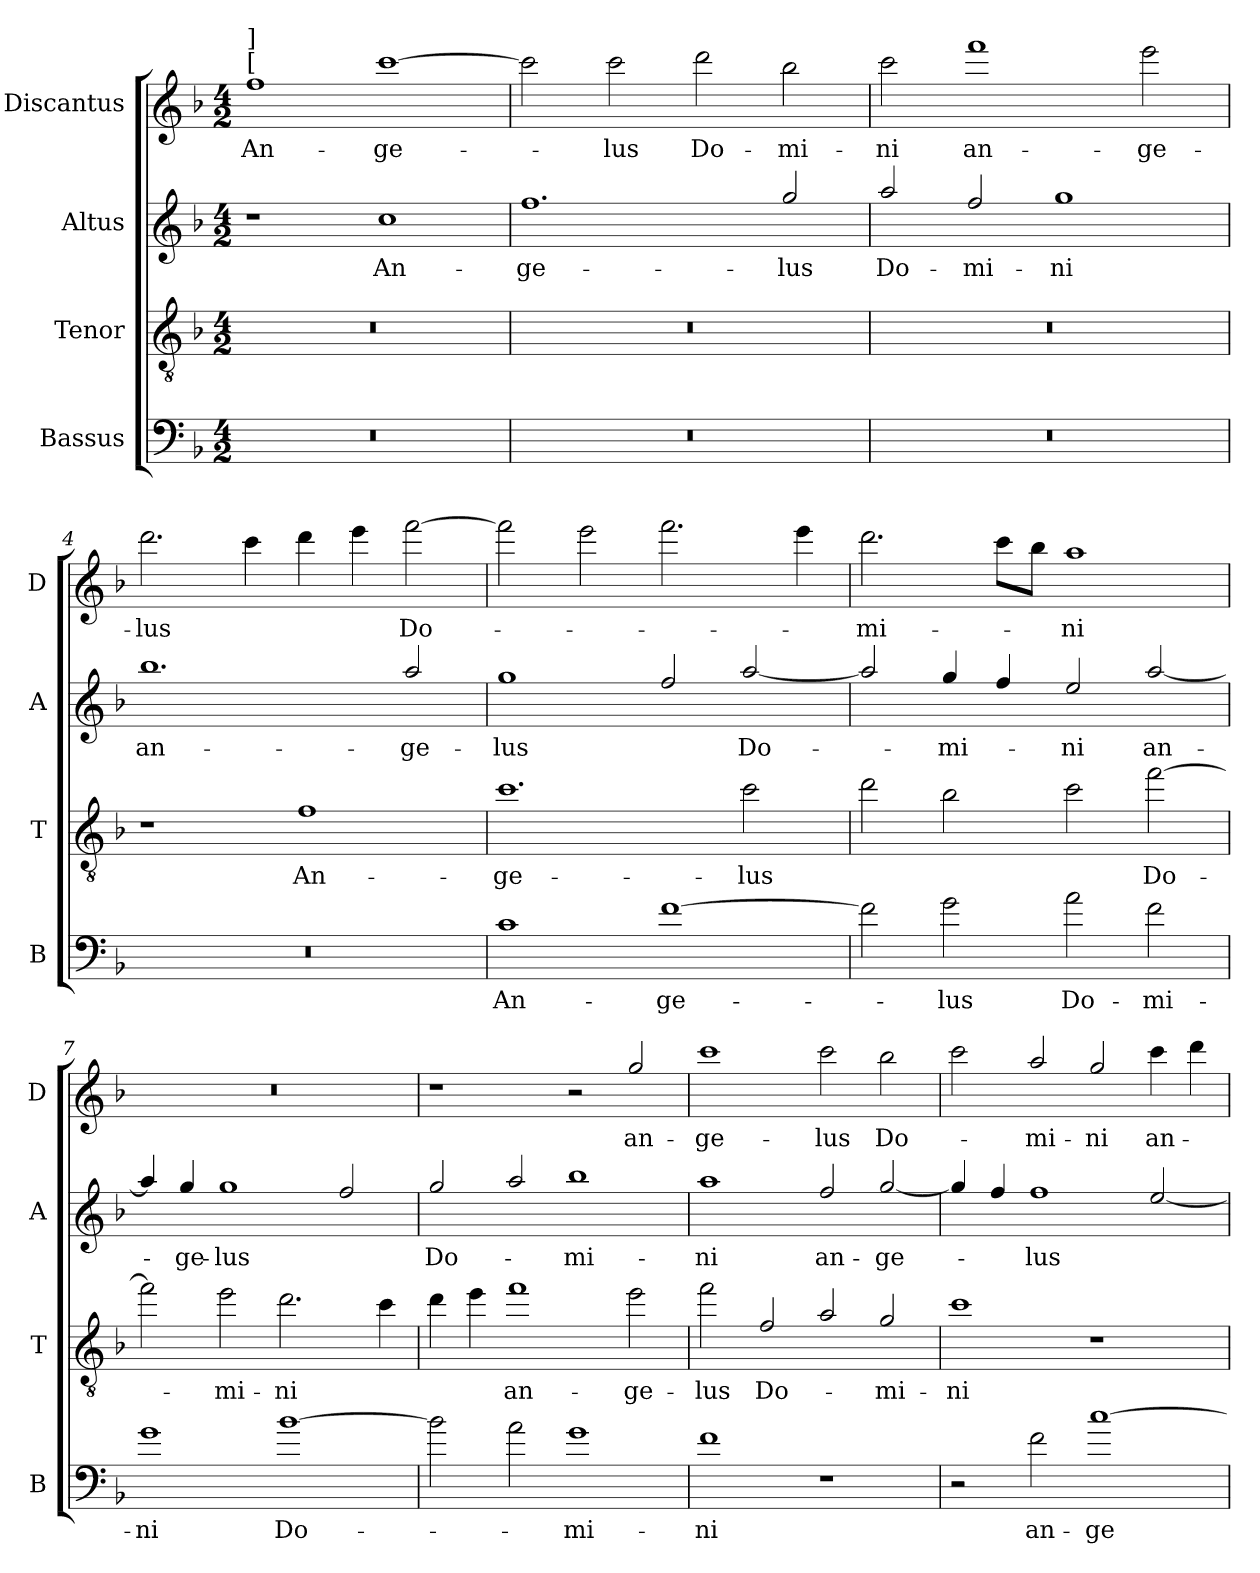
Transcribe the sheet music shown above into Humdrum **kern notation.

**kern	**text	**kern	**text	**kern	**text	**kern	**text
*part4	*part4	*part3	*part3	*part2	*part2	*part1	*part1
*staff4	*staff4	*staff3	*staff3	*staff2	*staff2	*staff1	*staff1
*I"Bassus	*	*I"Tenor	*	*I"Altus	*	*I"Discantus	*
*I'B	*	*I'T	*	*I'A	*	*I'D	*
*clefF4	*	*clefGv2	*	*clefG2	*	*clefG2	*
*ITrd7c12	*	*ITrd7c12	*	*ITrd7c12	*	*ITrd7c12	*
*k[b-]	*	*k[b-]	*	*k[b-]	*	*k[b-]	*
*F:	*	*F:	*	*F:	*	*F:	*
*M4/2	*	*M4/2	*	*M4/2	*	*M4/2	*
*MM200	*	*MM200	*	*MM200	*	*MM200	*
=1	=1	=1	=1	=1	=1	=1	=1
!	!	!	!	!	!	!LO:TX:a:t=[	!
!	!	!	!	!	!	!LO:TX:a:t=]	!
!	!	!	!	!	!	!	!LO:LY:b
0r	.	0r	.	1r	.	1f	An-
!	!	!	!	!	!LO:LY:b	!	!LO:LY:b
.	.	.	.	1c	An-	[1cc	-ge-
=2	=2	=2	=2	=2	=2	=2	=2
!	!	!	!	!	!LO:LY:b	!	!
0r	.	0r	.	1.f	-ge-	2cc\]	.
!	!	!	!	!	!	!	!LO:LY:b
.	.	.	.	.	.	2cc\	-lus
!	!	!	!	!	!	!	!LO:LY:b
.	.	.	.	.	.	2dd\	Do-
!	!	!	!	!	!LO:LY:b	!	!LO:LY:b
.	.	.	.	2g/	-lus	2b-\	-mi-
=3	=3	=3	=3	=3	=3	=3	=3
!	!	!	!	!	!LO:LY:b	!	!LO:LY:b
0r	.	0r	.	2a/	Do-	2cc\	-ni
!	!	!	!	!	!LO:LY:b	!	!LO:LY:b
.	.	.	.	2f/	-mi-	1ff	an-
!	!	!	!	!	!LO:LY:b	!	!
.	.	.	.	1g	-ni	.	.
!	!	!	!	!	!	!	!LO:LY:b
.	.	.	.	.	.	2ee\	-ge-
=4	=4	=4	=4	=4	=4	=4	=4
!	!	!	!	!	!LO:LY:b	!	!LO:LY:b
0r	.	1r	.	1.b-	an-	2.dd\	-lus
.	.	.	.	.	.	4cc\	.
!	!	!	!LO:LY:b	!	!	!	!
.	.	1F	An-	.	.	4dd\	.
.	.	.	.	.	.	4ee\	.
!	!	!	!	!	!LO:LY:b	!	!LO:LY:b
.	.	.	.	2a/	-ge-	[2ff\	Do-
!!LO:LB:g=z
=5	=5	=5	=5	=5	=5	=5	=5
!	!LO:LY:b	!	!LO:LY:b	!	!LO:LY:b	!	!
1C	An-	1.c	-ge-	1g	-lus	2ff\]	.
.	.	.	.	.	.	2ee\	.
!	!LO:LY:b	!	!	!	!	!	!
[1F	-ge-	.	.	2f/	.	2.ff\	.
!	!	!	!LO:LY:b	!	!LO:LY:b	!	!
.	.	2c\	-lus	[2a/	Do-	.	.
.	.	.	.	.	.	4ee\	.
=6	=6	=6	=6	=6	=6	=6	=6
!	!	!	!	!	!	!	!LO:LY:b
2F\]	.	2d\	.	2a/]	.	2.dd\	-mi-
!	!LO:LY:b	!	!	!	!LO:LY:b	!	!
2G\	-lus	2B-\	.	4g/	-mi-	.	.
.	.	.	.	4f/	.	8cc\L	.
.	.	.	.	.	.	8b-\J	.
!	!LO:LY:b	!	!	!	!LO:LY:b	!	!LO:LY:b
2A\	Do-	2c\	.	2e/	-ni	1a	-ni
!	!LO:LY:b	!	!LO:LY:b	!	!LO:LY:b	!	!
2F\	-mi-	[2f\	Do-	[2a/	an-	.	.
=7	=7	=7	=7	=7	=7	=7	=7
!	!LO:LY:b	!	!	!	!	!	!
1G	-ni	2f\]	.	4a/]	.	0r	.
!	!	!	!	!	!LO:LY:b	!	!
.	.	.	.	4g/	-ge-	.	.
!	!	!	!LO:LY:b	!	!LO:LY:b	!	!
.	.	2e\	-mi-	1g	-lus	.	.
!	!LO:LY:b	!	!LO:LY:b	!	!	!	!
[1B-	Do-	2.d\	-ni	.	.	.	.
.	.	.	.	2f/	.	.	.
.	.	4c\	.	.	.	.	.
=8	=8	=8	=8	=8	=8	=8	=8
!	!	!	!	!	!LO:LY:b	!	!
2B-\]	.	4d\	.	2g/	Do-	1r	.
.	.	4e\	.	.	.	.	.
!	!	!	!LO:LY:b	!	!	!	!
2A\	.	1f	an-	2a/	.	.	.
!	!LO:LY:b	!	!	!	!LO:LY:b	!	!
1G	-mi-	.	.	1b-	-mi-	2r	.
!	!	!	!LO:LY:b	!	!	!	!LO:LY:b
.	.	2e\	-ge-	.	.	2g/	an-
!!LO:LB:g=z
=9	=9	=9	=9	=9	=9	=9	=9
!	!LO:LY:b	!	!LO:LY:b	!	!LO:LY:b	!	!LO:LY:b
1F	-ni	2f\	-lus	1a	-ni	1cc	-ge-
!	!	!	!LO:LY:b	!	!	!	!
.	.	2F/	Do-	.	.	.	.
!	!	!	!	!	!LO:LY:b	!	!LO:LY:b
1r	.	2A/	.	2f/	an-	2cc\	-lus
!	!	!	!LO:LY:b	!	!LO:LY:b	!	!LO:LY:b
.	.	2G/	-mi-	[2g/	-ge-	2b-\	Do-
=10	=10	=10	=10	=10	=10	=10	=10
!	!	!	!LO:LY:b	!	!	!	!
2r	.	1c	-ni	4g/]	.	2cc\	.
.	.	.	.	4f/	.	.	.
!	!LO:LY:b	!	!	!	!LO:LY:b	!	!LO:LY:b
2F\	an-	.	.	1f	-lus	2a/	-mi-
!	!LO:LY:b	!	!	!	!	!	!LO:LY:b
[1c	-ge-	1r	.	.	.	2g/	-ni
!	!	!	!	!	!	!	!LO:LY:b
.	.	.	.	[2e/	.	4cc\	an-
.	.	.	.	.	.	4dd\	.
=	=	=	=	=	=	=	=
*-	*-	*-	*-	*-	*-	*-	*-
